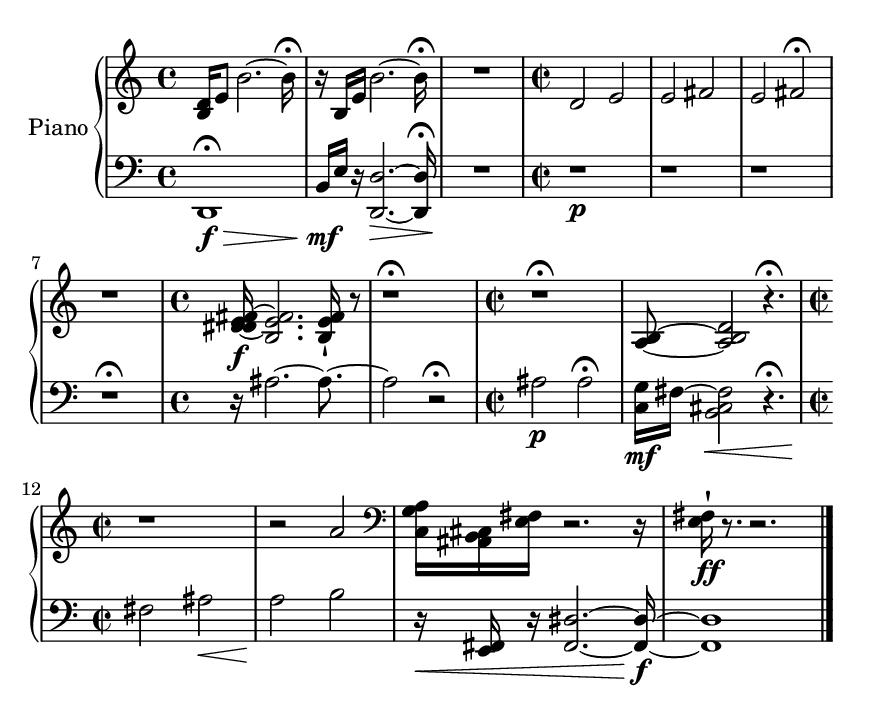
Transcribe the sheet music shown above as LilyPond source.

%=============================================
%   created by MuseScore Version: 1.3
%          sexta-feira, 10 de julho de 2015
%=============================================

\version "2.12.0"



#(set-default-paper-size "a5")

\paper {
  line-width    = 120\mm
  right-margin = 15\mm
  left-margin   = 15\mm
  top-margin    = 10\mm
  bottom-margin = 20\mm
  %%indent = 0 \mm 
  %%set to ##t if your score is less than one page: 
  ragged-last-bottom = ##t 
  ragged-bottom = ##f  
  %% in orchestral scores you probably want the two bold slashes 
  %% separating the systems: so uncomment the following line: 
  %% system-separator-markup = \slashSeparator 
  }

\header {
}

AvoiceAA = \relative c'{
    \set Staff.instrumentName = #""
    \set Staff.shortInstrumentName = #""
    \clef treble
    %staffkeysig
    \key c \major 
    %barkeysig: 
    \key c \major 
    %bartimesig: 
    \time 4/4 
    <b d>16 e8 b'2.~ b16\fermata       | % 1
    r b, e b'2.~ b16\fermata       | % 2
    R1  | % 
    %bartimesig: 
    \time 2/2 
    d,2 e      | % 4
    e fis      | % 5
    e fis\fermata       | % 6
    r1      | % 7
    %bartimesig: 
    \time 4/4 
    <d dis e fis>16~ \f <b e fis>2. <b e fis>16-|  r8      | % 8
    r1 \fermata      | % 9
    %bartimesig: 
    \time 2/2 
    r1 \fermata      | % 10
    <a b>8~ ^\markup {\upright  ""} <a b d>2 r4. \fermata      | % 11
    %bartimesig: 
    \time 2/2 
    r1      | % 12
    r2 a' \clef bass
         | % 13
    <c,, g' a>16 <ais b cis> <e' fis> r2. r16      | % 14
    <e fis>-|  \ff r8. r2. \bar "|." 
}% end of last bar in partorvoice

 

AvoiceBA = \relative c{
    \set Staff.instrumentName = #""
    \set Staff.shortInstrumentName = #""
    \clef bass
    %staffkeysig
    \key c \major 
    %barkeysig: 
    \key c \major 
    %bartimesig: 
    \time 4/4 
    d,1\fermata  \> \f      | % 1
    b'16 \! \mf e r <d, d'>2.~ \> <d d'>16\fermata       | % 2
    R1 \!  | % 
    %bartimesig: 
    \time 2/2 
    r1 \p      | % 4
    r      | % 5
    r      | % 6
    r \fermata      | % 7
    %bartimesig: 
    \time 4/4 
    r16 ais''2.~ ais8.~      | % 8
    ais2 r \fermata      | % 9
    %bartimesig: 
    \time 2/2 
    ais2 \p ais\fermata       | % 10
    <c, g'>16 \mf fis~ <b, cis fis>2 \< r4. \fermata      | % 11
    %bartimesig: 
    \time 2/2 
    fis'2 \! ais \<      | % 12
    a \! b      | % 13
    r16 \< <e,, fis> r <fis dis'>2.~ <fis dis'>16~ \f      | % 14
    <fis dis'>1 \!      |  \bar "|." 
}% end of last bar in partorvoice


\score { 
    << 
        \context PianoStaff <<
        \set PianoStaff.instrumentName="Piano" 
            \context Staff = ApartA << 
                \context Voice = AvoiceAA \AvoiceAA
                \set Staff.instrumentName = #""
                \set Staff.shortInstrumentName = #""
            >>


            \context Staff = ApartB << 
                \context Voice = AvoiceBA \AvoiceBA
                \set Staff.instrumentName = #""
                \set Staff.shortInstrumentName = #""
            >>


        >> %end of PianoStaffA
  >>
}%% end of score-block 

#(set-global-staff-size 20)
